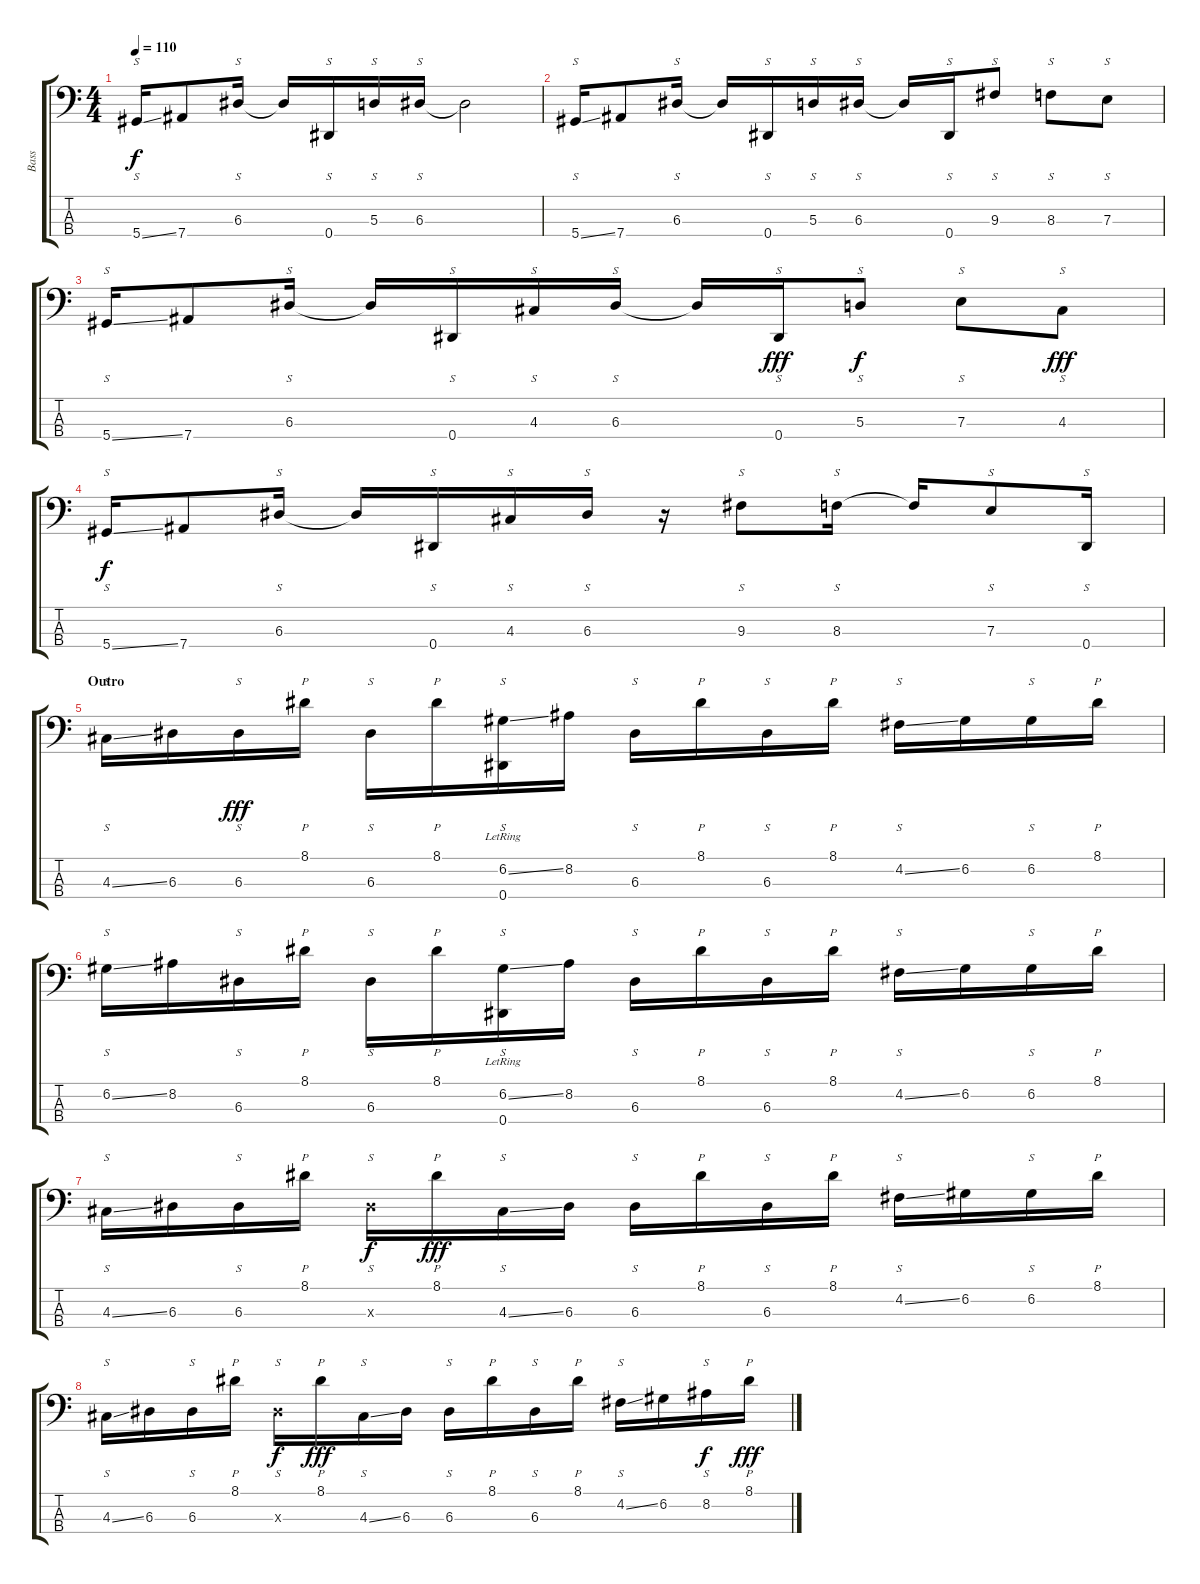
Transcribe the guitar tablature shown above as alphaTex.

\track ("Bass" "Bass") {instrument slapbass1}
\staff {score tabs}
\tuning (G2 D2 A1 Eb1) {hide}
\ts (4 4)
\tempo 110
\clef f4
\ks c
5.4{ss}.16{s dy f} 7.4.8 6.3.16{s} 6.3{t}.16 0.4.16{s} 5.3.16{s} 6.3.16{s} 6.3{t}.2 |
5.4{ss}.16{s} 7.4.8 6.3.16{s} 6.3{t}.16 0.4.16{s} 5.3.16{s} 6.3.16{s} 6.3{t}.16 0.4.16{s} 9.3.8{s} 8.3.8{s} 7.3.8{s} |
5.4{ss}.16{s} 7.4.8 6.3.16{s} 6.3{t}.16 0.4.16{s} 4.3.16{s} 6.3.16{s} 6.3{t}.16 0.4.16{s dy fff} 5.3.8{s dy f} 7.3.8{s} 4.3.8{s dy fff} |
5.4{ss}.16{s dy f} 7.4.8 6.3.16{s} 6.3{t}.16 0.4.16{s} 4.3.16{s} 6.3.16{s} r.16 9.3.8{s} 8.3.16{s} 8.3{t}.16 7.3.8{s} 0.4.16{s} |
\section ("" "Outro")
4.3{ss}.16{s} 6.3.16 6.3.16{s dy fff} 8.1.16{p} 6.3.16{s} 8.1.16{p} (6.2{ss} 0.4{lr}).16{s} 8.2.16 6.3.16{s} 8.1.16{p} 6.3.16{s} 8.1.16{p} 4.2{ss}.16{s} 6.2.16 6.2.16{s} 8.1.16{p} |
6.2{ss}.16{s} 8.2.16 6.3.16{s} 8.1.16{p} 6.3.16{s} 8.1.16{p} (6.2{ss} 0.4{lr}).16{s} 8.2.16 6.3.16{s} 8.1.16{p} 6.3.16{s} 8.1.16{p} 4.2{ss}.16{s} 6.2.16 6.2.16{s} 8.1.16{p} |
4.3{ss}.16{s} 6.3.16 6.3.16{s} 8.1.16{p} 6.3{x}.16{s dy f} 8.1.16{p dy fff} 4.3{ss}.16{s} 6.3.16 6.3.16{s} 8.1.16{p} 6.3.16{s} 8.1.16{p} 4.2{ss}.16{s} 6.2.16 6.2.16{s} 8.1.16{p} |
4.3{ss}.16{s} 6.3.16 6.3.16{s} 8.1.16{p} 6.3{x}.16{s dy f} 8.1.16{p dy fff} 4.3{ss}.16{s} 6.3.16 6.3.16{s} 8.1.16{p} 6.3.16{s} 8.1.16{p} 4.2{ss}.16{s} 6.2.16 8.2.16{s dy f} 8.1.16{p dy fff}
